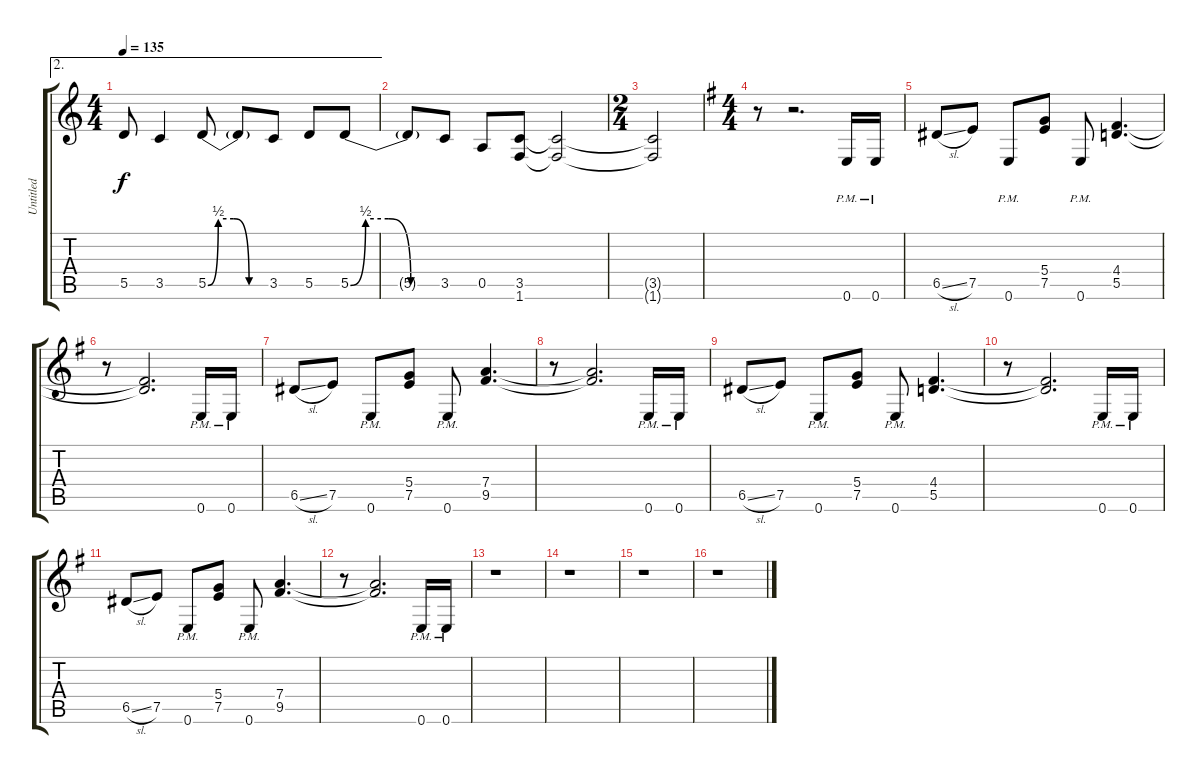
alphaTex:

\track ("Untitled" "Untitled") {instrument distortionguitar}
\staff {score tabs}
\tuning (E4 B3 G3 D3 A2 E2) {hide}
\ae 2
\ts (4 4)
\tempo 135
\clef g2
\ks c
5.5.8{dy f} 3.5.4 5.5{be (custom 0 0 10 2 25 2 40 0 60 0)}.8 5.5{t}.8 3.5.8 5.5.8 5.5{be (custom 0 0 10 2 25 2 40 0 60 0)}.8 |
5.5{t}.8 3.5.8 0.5.8 (3.5 1.6).8 (3.5{t} 1.6{t}).2 |
\ts (2 4)
(3.5{t} 1.6{t}).2 |
\ts (4 4)
\ks g
r.8 r.2{d} 0.6{pm}.16 0.6{pm}.16 |
6.5{sl}.8 7.5.8 0.6{pm}.8 (5.4 7.5).8 0.6{pm}.8 (4.4 5.5).4{d} |
r.8 (4.4{t} 5.5{t}).2{d} 0.6{pm}.16 0.6{pm}.16 |
6.5{sl}.8 7.5.8 0.6{pm}.8 (5.4 7.5).8 0.6{pm}.8 (7.4 9.5).4{d} |
r.8 (7.4{t} 9.5{t}).2{d} 0.6{pm}.16 0.6{pm}.16 |
6.5{sl}.8 7.5.8 0.6{pm}.8 (5.4 7.5).8 0.6{pm}.8 (4.4 5.5).4{d} |
r.8 (4.4{t} 5.5{t}).2{d} 0.6{pm}.16 0.6{pm}.16 |
6.5{sl}.8 7.5.8 0.6{pm}.8 (5.4 7.5).8 0.6{pm}.8 (7.4 9.5).4{d} |
r.8 (7.4{t} 9.5{t}).2{d} 0.6{pm}.16 0.6{pm}.16 |
r.1 |
r.1 |
r.1 |
r.1
